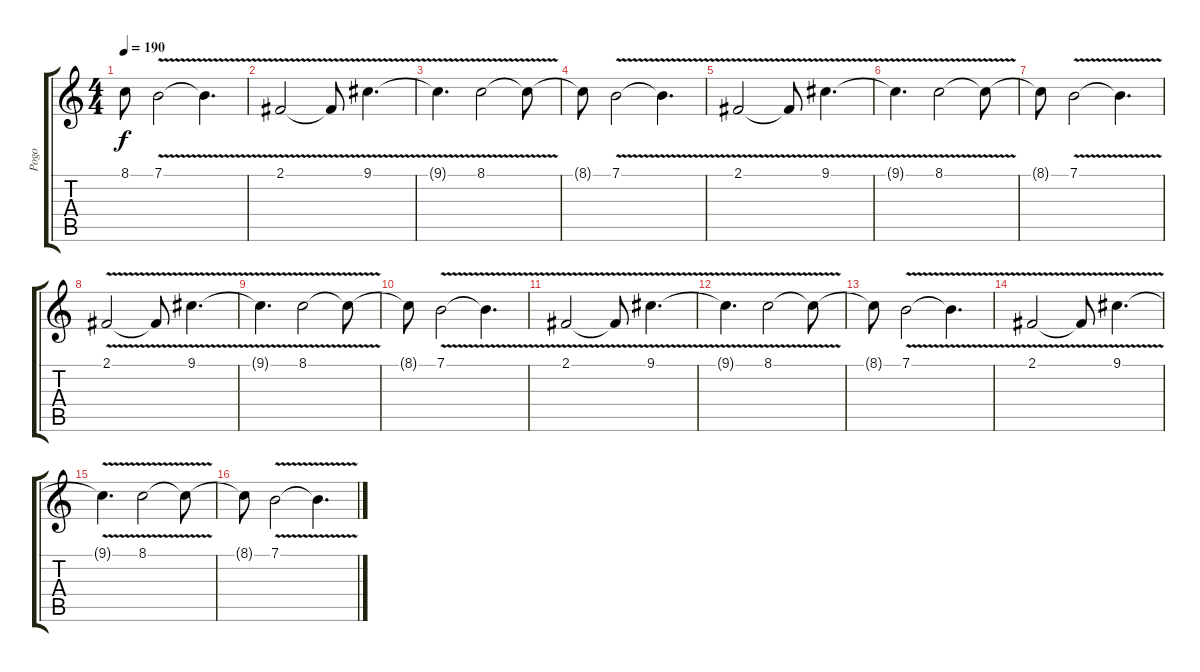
\track ("Pogo" "Pogo") {instrument drawbarorgan}
\staff {score tabs}
\tuning (E4 B3 G3 D3 A2 E2) {hide}
\ts (4 4)
\tempo 190
\clef g2
\ks c
8.1{t}.8{dy f} 7.1{v}.2 7.1{t}.4{d} |
2.1{v}.2 2.1{t}.8 9.1{v}.4{d} |
9.1{t}.4{d} 8.1{v}.2 8.1{t}.8 |
8.1{t}.8 7.1{v}.2 7.1{t}.4{d} |
2.1{v}.2 2.1{t}.8 9.1{v}.4{d} |
9.1{t}.4{d} 8.1{v}.2 8.1{t}.8 |
8.1{t}.8 7.1{v}.2 7.1{t}.4{d} |
2.1{v}.2 2.1{t}.8 9.1{v}.4{d} |
9.1{t}.4{d} 8.1{v}.2 8.1{t}.8 |
8.1{t}.8 7.1{v}.2 7.1{t}.4{d} |
2.1{v}.2 2.1{t}.8 9.1{v}.4{d} |
9.1{t}.4{d} 8.1{v}.2 8.1{t}.8 |
8.1{t}.8 7.1{v}.2 7.1{t}.4{d} |
2.1{v}.2 2.1{t}.8 9.1{v}.4{d} |
9.1{t}.4{d} 8.1{v}.2 8.1{t}.8 |
8.1{t}.8 7.1{v}.2 7.1{t}.4{d}
